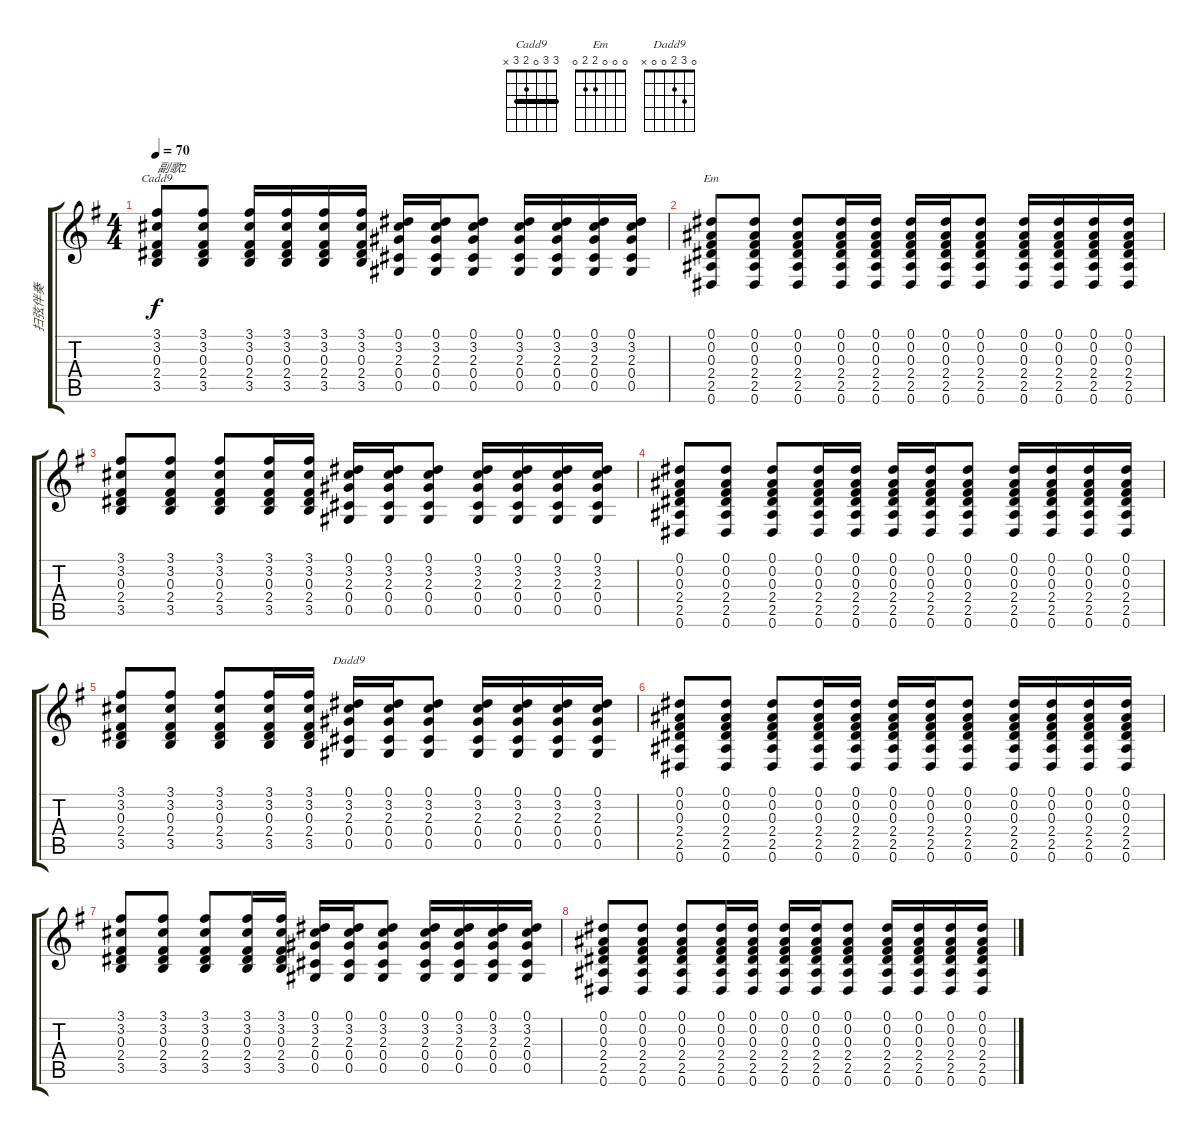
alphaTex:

\track ("扫弦伴奏" "扫弦伴奏") {instrument acousticguitarsteel}
\staff {score tabs}
\tuning (Eb4 Bb3 Gb3 Db3 Ab2 Eb2) {hide}
\chord ("Cadd9" 3 3 0 2 3 x) {barre 3}
\chord ("Em" 0 0 0 2 2 0)
\chord ("Dadd9" 0 3 2 0 0 x)
\ts (4 4)
\tempo 70
\clef g2
\ks g
(3.1 3.2 0.3 2.4 3.5).8{ch "Cadd9" txt "副歌2" dy f} (3.1 3.2 0.3 2.4 3.5).8 (3.1 3.2 0.3 2.4 3.5).16 (3.1 3.2 0.3 2.4 3.5).16 (3.1 3.2 0.3 2.4 3.5).16 (3.1 3.2 0.3 2.4 3.5).16 (0.1 3.2 2.3 0.4 0.5).16 (0.1 3.2 2.3 0.4 0.5).16 (0.1 3.2 2.3 0.4 0.5).8 (0.1 3.2 2.3 0.4 0.5).16 (0.1 3.2 2.3 0.4 0.5).16 (0.1 3.2 2.3 0.4 0.5).16 (0.1 3.2 2.3 0.4 0.5).16 |
(0.1 0.2 0.3 2.4 2.5 0.6).8{ch "Em"} (0.1 0.2 0.3 2.4 2.5 0.6).8 (0.1 0.2 0.3 2.4 2.5 0.6).8 (0.1 0.2 0.3 2.4 2.5 0.6).16 (0.1 0.2 0.3 2.4 2.5 0.6).16 (0.1 0.2 0.3 2.4 2.5 0.6).16 (0.1 0.2 0.3 2.4 2.5 0.6).16 (0.1 0.2 0.3 2.4 2.5 0.6).8 (0.1 0.2 0.3 2.4 2.5 0.6).16 (0.1 0.2 0.3 2.4 2.5 0.6).16 (0.1 0.2 0.3 2.4 2.5 0.6).16 (0.1 0.2 0.3 2.4 2.5 0.6).16 |
(3.1 3.2 0.3 2.4 3.5).8 (3.1 3.2 0.3 2.4 3.5).8 (3.1 3.2 0.3 2.4 3.5).8 (3.1 3.2 0.3 2.4 3.5).16 (3.1 3.2 0.3 2.4 3.5).16 (0.1 3.2 2.3 0.4 0.5).16 (0.1 3.2 2.3 0.4 0.5).16 (0.1 3.2 2.3 0.4 0.5).8 (0.1 3.2 2.3 0.4 0.5).16 (0.1 3.2 2.3 0.4 0.5).16 (0.1 3.2 2.3 0.4 0.5).16 (0.1 3.2 2.3 0.4 0.5).16 |
(0.1 0.2 0.3 2.4 2.5 0.6).8 (0.1 0.2 0.3 2.4 2.5 0.6).8 (0.1 0.2 0.3 2.4 2.5 0.6).8 (0.1 0.2 0.3 2.4 2.5 0.6).16 (0.1 0.2 0.3 2.4 2.5 0.6).16 (0.1 0.2 0.3 2.4 2.5 0.6).16 (0.1 0.2 0.3 2.4 2.5 0.6).16 (0.1 0.2 0.3 2.4 2.5 0.6).8 (0.1 0.2 0.3 2.4 2.5 0.6).16 (0.1 0.2 0.3 2.4 2.5 0.6).16 (0.1 0.2 0.3 2.4 2.5 0.6).16 (0.1 0.2 0.3 2.4 2.5 0.6).16 |
(3.1 3.2 0.3 2.4 3.5).8 (3.1 3.2 0.3 2.4 3.5).8 (3.1 3.2 0.3 2.4 3.5).8 (3.1 3.2 0.3 2.4 3.5).16 (3.1 3.2 0.3 2.4 3.5).16 (0.1 3.2 2.3 0.4 0.5).16{ch "Dadd9"} (0.1 3.2 2.3 0.4 0.5).16 (0.1 3.2 2.3 0.4 0.5).8 (0.1 3.2 2.3 0.4 0.5).16 (0.1 3.2 2.3 0.4 0.5).16 (0.1 3.2 2.3 0.4 0.5).16 (0.1 3.2 2.3 0.4 0.5).16 |
(0.1 0.2 0.3 2.4 2.5 0.6).8 (0.1 0.2 0.3 2.4 2.5 0.6).8 (0.1 0.2 0.3 2.4 2.5 0.6).8 (0.1 0.2 0.3 2.4 2.5 0.6).16 (0.1 0.2 0.3 2.4 2.5 0.6).16 (0.1 0.2 0.3 2.4 2.5 0.6).16 (0.1 0.2 0.3 2.4 2.5 0.6).16 (0.1 0.2 0.3 2.4 2.5 0.6).8 (0.1 0.2 0.3 2.4 2.5 0.6).16 (0.1 0.2 0.3 2.4 2.5 0.6).16 (0.1 0.2 0.3 2.4 2.5 0.6).16 (0.1 0.2 0.3 2.4 2.5 0.6).16 |
(3.1 3.2 0.3 2.4 3.5).8 (3.1 3.2 0.3 2.4 3.5).8 (3.1 3.2 0.3 2.4 3.5).8 (3.1 3.2 0.3 2.4 3.5).16 (3.1 3.2 0.3 2.4 3.5).16 (0.1 3.2 2.3 0.4 0.5).16 (0.1 3.2 2.3 0.4 0.5).16 (0.1 3.2 2.3 0.4 0.5).8 (0.1 3.2 2.3 0.4 0.5).16 (0.1 3.2 2.3 0.4 0.5).16 (0.1 3.2 2.3 0.4 0.5).16 (0.1 3.2 2.3 0.4 0.5).16 |
(0.1 0.2 0.3 2.4 2.5 0.6).8 (0.1 0.2 0.3 2.4 2.5 0.6).8 (0.1 0.2 0.3 2.4 2.5 0.6).8 (0.1 0.2 0.3 2.4 2.5 0.6).16 (0.1 0.2 0.3 2.4 2.5 0.6).16 (0.1 0.2 0.3 2.4 2.5 0.6).16 (0.1 0.2 0.3 2.4 2.5 0.6).16 (0.1 0.2 0.3 2.4 2.5 0.6).8 (0.1 0.2 0.3 2.4 2.5 0.6).16 (0.1 0.2 0.3 2.4 2.5 0.6).16 (0.1 0.2 0.3 2.4 2.5 0.6).16 (0.1 0.2 0.3 2.4 2.5 0.6).16
